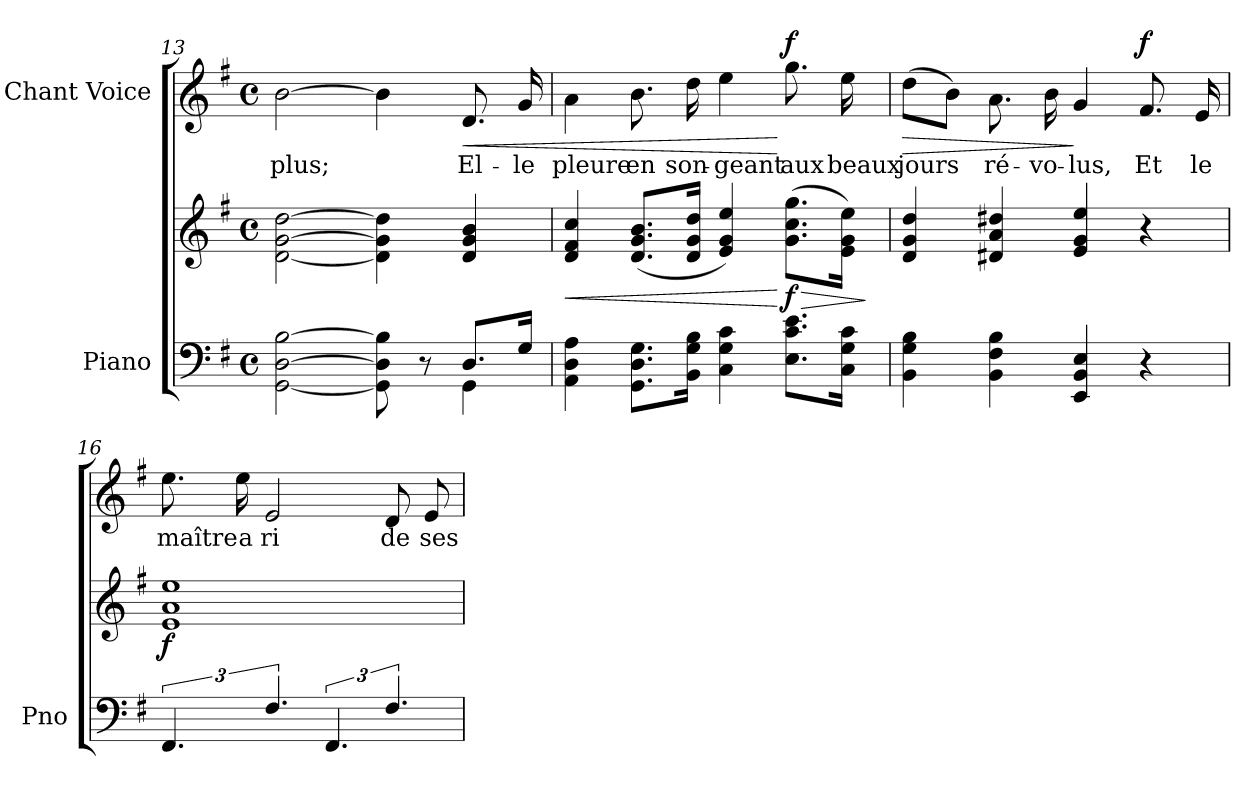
**kern	**kern	**dynam	**kern	**text	**dynam
*part2	*part2	*part2	*part1	*part1	*part1
*staff3	*staff2	*staff2/3	*staff1	*staff1	*staff1
*I"Piano	*	*	*I"Chant Voice	*	*
*I'Pno	*	*	*	*	*
*clefF4	*clefG2	*	*clefG2	*	*
*k[f#]	*k[f#]	*	*k[f#]	*	*
*M4/4	*M4/4	*	*M4/4	*	*
*met(c)	*met(c)	*	*met(c)	*	*
=13	=13	=13	=13	=13	=13
*^	*	*	*	*	*
[<2GG\ [>2D\ [>2B\	2.ryy	[2d\ [>2g\ [2dd\	.	[2b\	plus;	.
8GG\] 8D\] 8B\]	.	4d\] 4g\] 4dd\]	.	4b\]	.	.
8r	.	.	.	.	.	.
!	!	!	!	!	!	!LO:HP:b
8.D/L	4GG\	4d/ 4g/ 4b/	.	8.d/	El-	<
16G/Jk	.	.	.	16g/	-le	.
*v	*v	*	*	*	*	*
=14	=14	=14	=14	=14	=14
!	!	!LO:HP:b	!	!	!
4AA\ 4D\ 4A\	4d/ 4f#/ 4cc/	<	4a\	pleure	.
8.GG\ 8.D\ 8.G\L	(8.d/ 8.g/ 8.b/L	.	8.b\	en	.
16BB\ 16G\ 16B\Jk	16d/ 16g/ 16dd/Jk	.	16dd\	son-	.
4C\ 4G\ 4c\	4e/ 4g/ 4ee/)	.	4ee\	-geant	.
!	!	!LO:HP:n=1:b	!	!	!
!	!	!LO:DY:n=1:b	!	!	!LO:DY:n=1:a
8.E\ 8.c\ 8.e\L	(8.g\ 8.cc\ 8.gg\L	[ > f	8.gg\	aux	[ f
16C\ 16G\ 16c\Jk	16e\ 16g\ 16ee\Jk)	.	16ee\	beaux	.
.	.	]	.	.	.
=15	=15	=15	=15	=15	=15
!	!	!	!	!	!LO:HP:b
4BB\ 4G\ 4B\	4d/ 4g/ 4dd/	.	(8dd\L	jours	>
.	.	.	8b\J)	.	.
4BB\ 4F#\ 4B\	4d#X/ 4a/ 4dd#X/	.	8.a\	ré-	.
.	.	.	16b\	-vo-	.
4EE/ 4BB/ 4E/	4e/ 4g/ 4ee/	.	4g/	-lus,	]
!	!	!	!	!	!LO:DY:a
4r	4r	.	8.f#/	Et	f
.	.	.	16e/	le	.
=16	=16	=16	=16	=16	=16
!	!	!LO:DY:b	!	!	!
6.FF#/	1e 1a 1ee	f	8.ee\	maître	.
.	.	.	16ee\	a	.
6.F#/	.	.	2e/	ri	.
6.FF#/	.	.	.	.	.
6.F#/	.	.	8d/	de	.
.	.	.	8e/	ses	.
=	=	=	=	=	=
*-	*-	*-	*-	*-	*-
